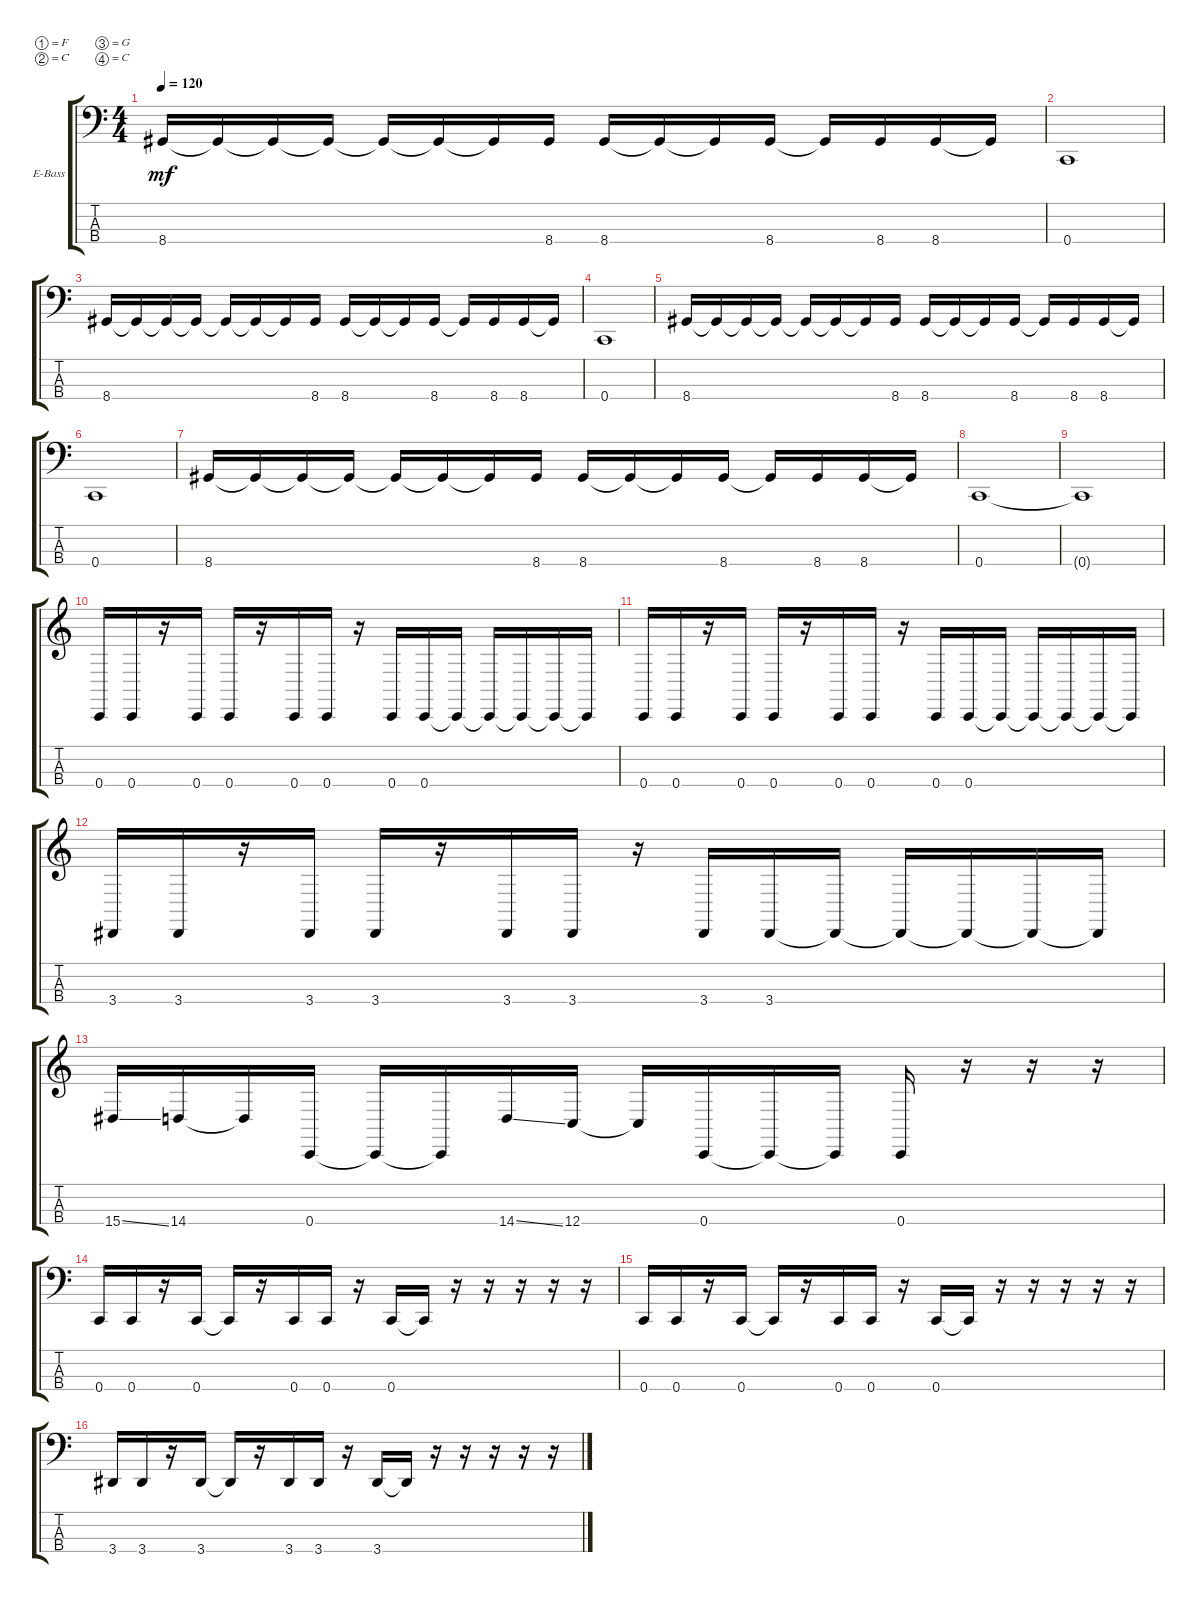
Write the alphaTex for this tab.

\defaultSystemsLayout 4
\bracketExtendMode groupsimilarinstruments
\firstSystemTrackNameOrientation horizontal
\otherSystemsTrackNameOrientation horizontal
\track ("Alex" "E-Bass") {instrument electricbassfinger}
\staff {score tabs}
\tuning (F2 C2 G1 C1)
\ts (4 4)
\tempo 120
\clef f4
\ks c
8.4.16{dy mf} 8.4{t}.16 8.4{t}.16 8.4{t}.16 8.4{t}.16 8.4{t}.16 8.4{t}.16 8.4.16 8.4.16 8.4{t}.16 8.4{t}.16 8.4.16 8.4{t}.16 8.4.16 8.4.16 8.4{t}.16 |
0.4.1 |
8.4.16 8.4{t}.16 8.4{t}.16 8.4{t}.16 8.4{t}.16 8.4{t}.16 8.4{t}.16 8.4.16 8.4.16 8.4{t}.16 8.4{t}.16 8.4.16 8.4{t}.16 8.4.16 8.4.16 8.4{t}.16 |
0.4.1 |
8.4.16 8.4{t}.16 8.4{t}.16 8.4{t}.16 8.4{t}.16 8.4{t}.16 8.4{t}.16 8.4.16 8.4.16 8.4{t}.16 8.4{t}.16 8.4.16 8.4{t}.16 8.4.16 8.4.16 8.4{t}.16 |
0.4.1 |
8.4.16 8.4{t}.16 8.4{t}.16 8.4{t}.16 8.4{t}.16 8.4{t}.16 8.4{t}.16 8.4.16 8.4.16 8.4{t}.16 8.4{t}.16 8.4.16 8.4{t}.16 8.4.16 8.4.16 8.4{t}.16 |
0.4.1 |
0.4{t}.1 |
\clef g2
0.4.16 0.4.16 r.16 0.4.16 0.4.16 r.16 0.4.16 0.4.16 r.16 0.4.16 0.4.16 0.4{t}.16 0.4{t}.16 0.4{t}.16 0.4{t}.16 0.4{t}.16 |
0.4.16 0.4.16 r.16 0.4.16 0.4.16 r.16 0.4.16 0.4.16 r.16 0.4.16 0.4.16 0.4{t}.16 0.4{t}.16 0.4{t}.16 0.4{t}.16 0.4{t}.16 |
3.4.16 3.4.16 r.16 3.4.16 3.4.16 r.16 3.4.16 3.4.16 r.16 3.4.16 3.4.16 3.4{t}.16 3.4{t}.16 3.4{t}.16 3.4{t}.16 3.4{t}.16 |
15.4{ss}.16 14.4.16 14.4{t}.16 0.4.16 0.4{t}.16 0.4{t}.16 14.4{ss}.16 12.4.16 12.4{t}.16 0.4.16 0.4{t}.16 0.4{t}.16 0.4.16 r.16 r.16 r.16 |
\clef f4
0.4.16 0.4.16 r.16 0.4.16 0.4{t}.16 r.16 0.4.16 0.4.16 r.16 0.4.16 0.4{t}.16 r.16 r.16 r.16 r.16 r.16 |
0.4.16 0.4.16 r.16 0.4.16 0.4{t}.16 r.16 0.4.16 0.4.16 r.16 0.4.16 0.4{t}.16 r.16 r.16 r.16 r.16 r.16 |
3.4.16 3.4.16 r.16 3.4.16 3.4{t}.16 r.16 3.4.16 3.4.16 r.16 3.4.16 3.4{t}.16 r.16 r.16 r.16 r.16 r.16
